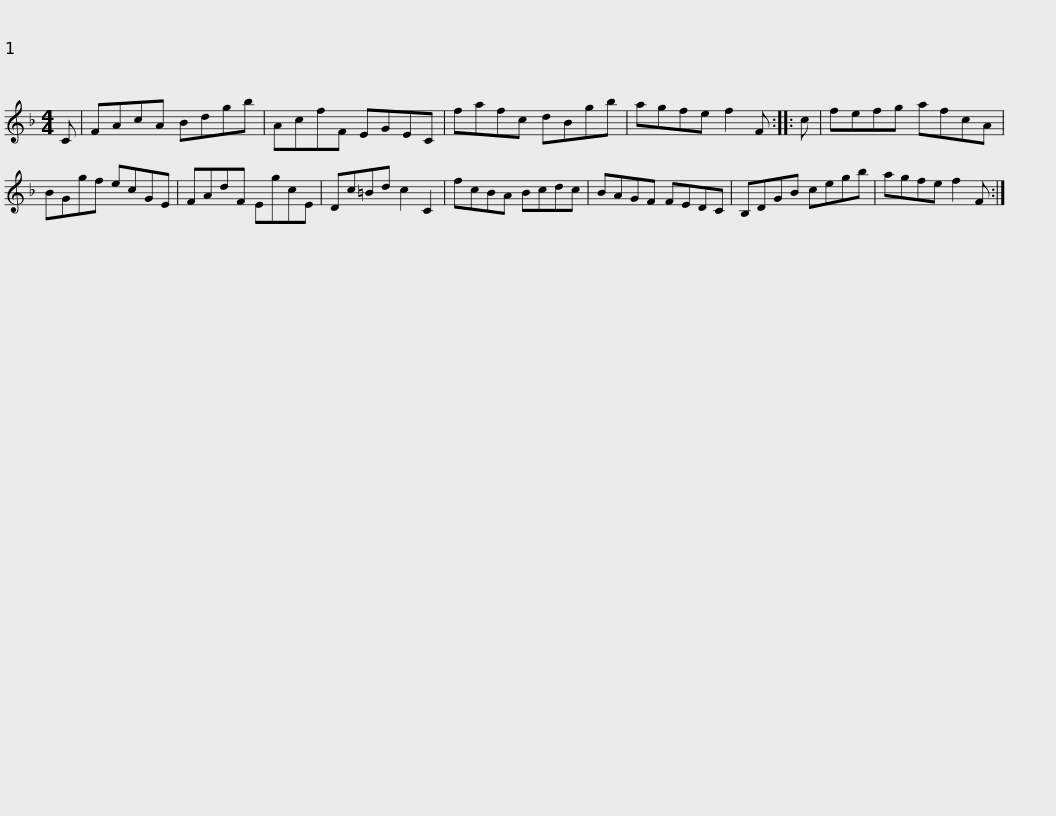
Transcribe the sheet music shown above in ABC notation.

X:1
L:1/8
M:4/4
I:linebreak $
K:F
V:1 treble
V:1
 C | FAcA Bdgb | AcfF EGEC | fafc dBgb | agfe f2 F :: %5
 c | fefg afcA |$ BGgf ecGE | FAdF EgcE | Dc=Bd c2 C2 | %10
 fcBA Bcdc | BAGF FEDC |$ B,DGB cegb | agfe f2 F :| %14
